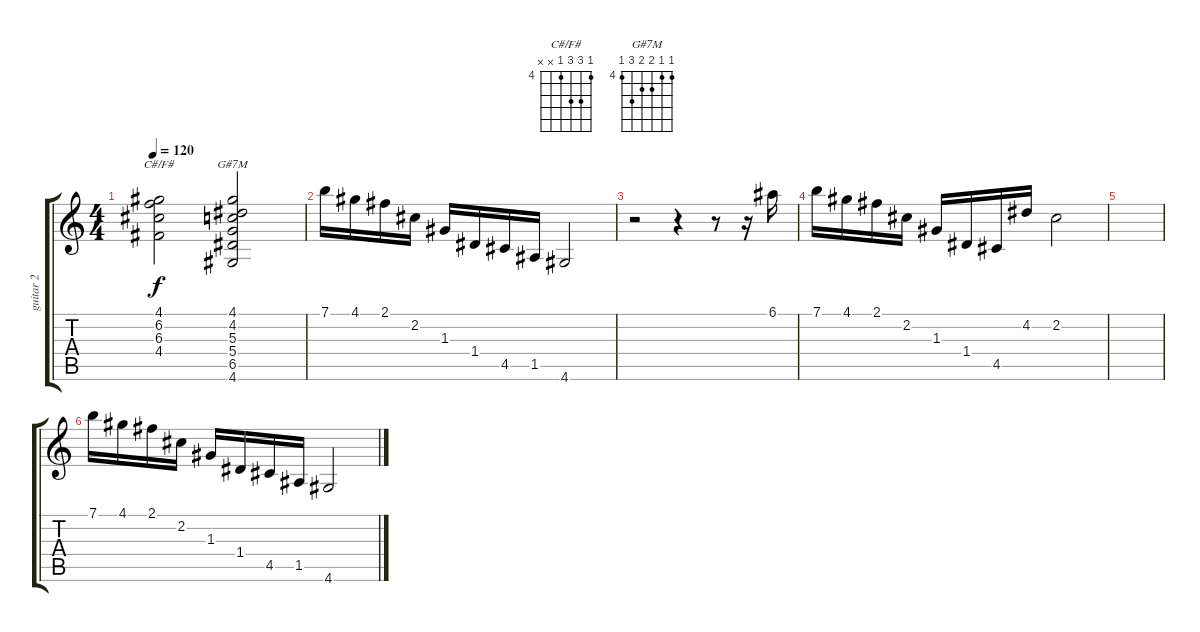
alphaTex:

\track ("guitar 2" "guitar 2") {instrument electricguitarclean}
\staff {score tabs}
\tuning (E4 B3 G3 D3 A2 E2) {hide}
\chord ("C#/F#" 4 6 6 4 x x) {firstfret 4}
\chord ("G#7M" 4 4 5 5 6 4) {firstfret 4}
\ts (4 4)
\tempo 120
\clef g2
\ks c
(4.1 6.2 6.3 4.4).2{ch "C#/F#" dy f} (4.1 4.2 5.3 5.4 6.5 4.6).2{ch "G#7M"} |
7.1.16 4.1.16 2.1.16 2.2.16 1.3.16 1.4.16 4.5.16 1.5.16 4.6.2 |
r.2 r.4 r.8 r.16 6.1.16 |
7.1.16 4.1.16 2.1.16 2.2.16 1.3.16 1.4.16 4.5.16 4.2.16 2.2.2 |
|
7.1.16 4.1.16 2.1.16 2.2.16 1.3.16 1.4.16 4.5.16 1.5.16 4.6.2
